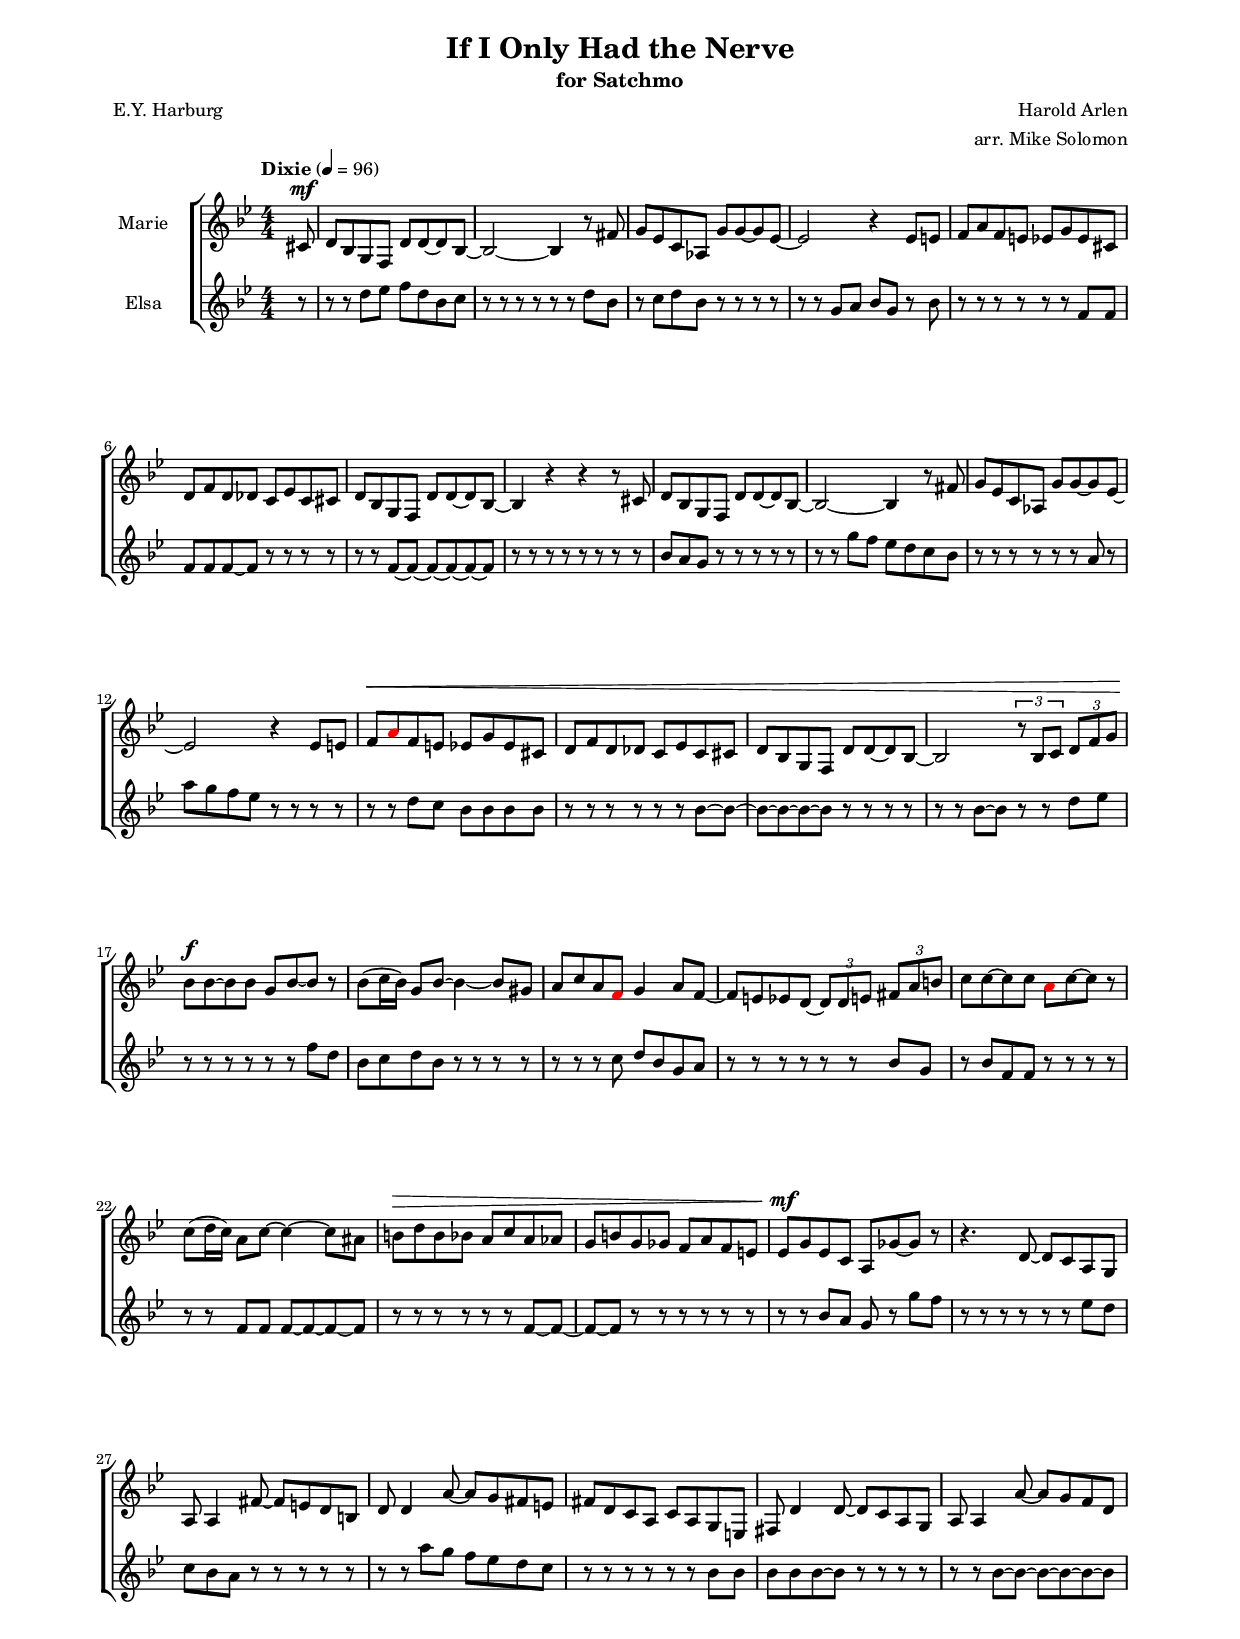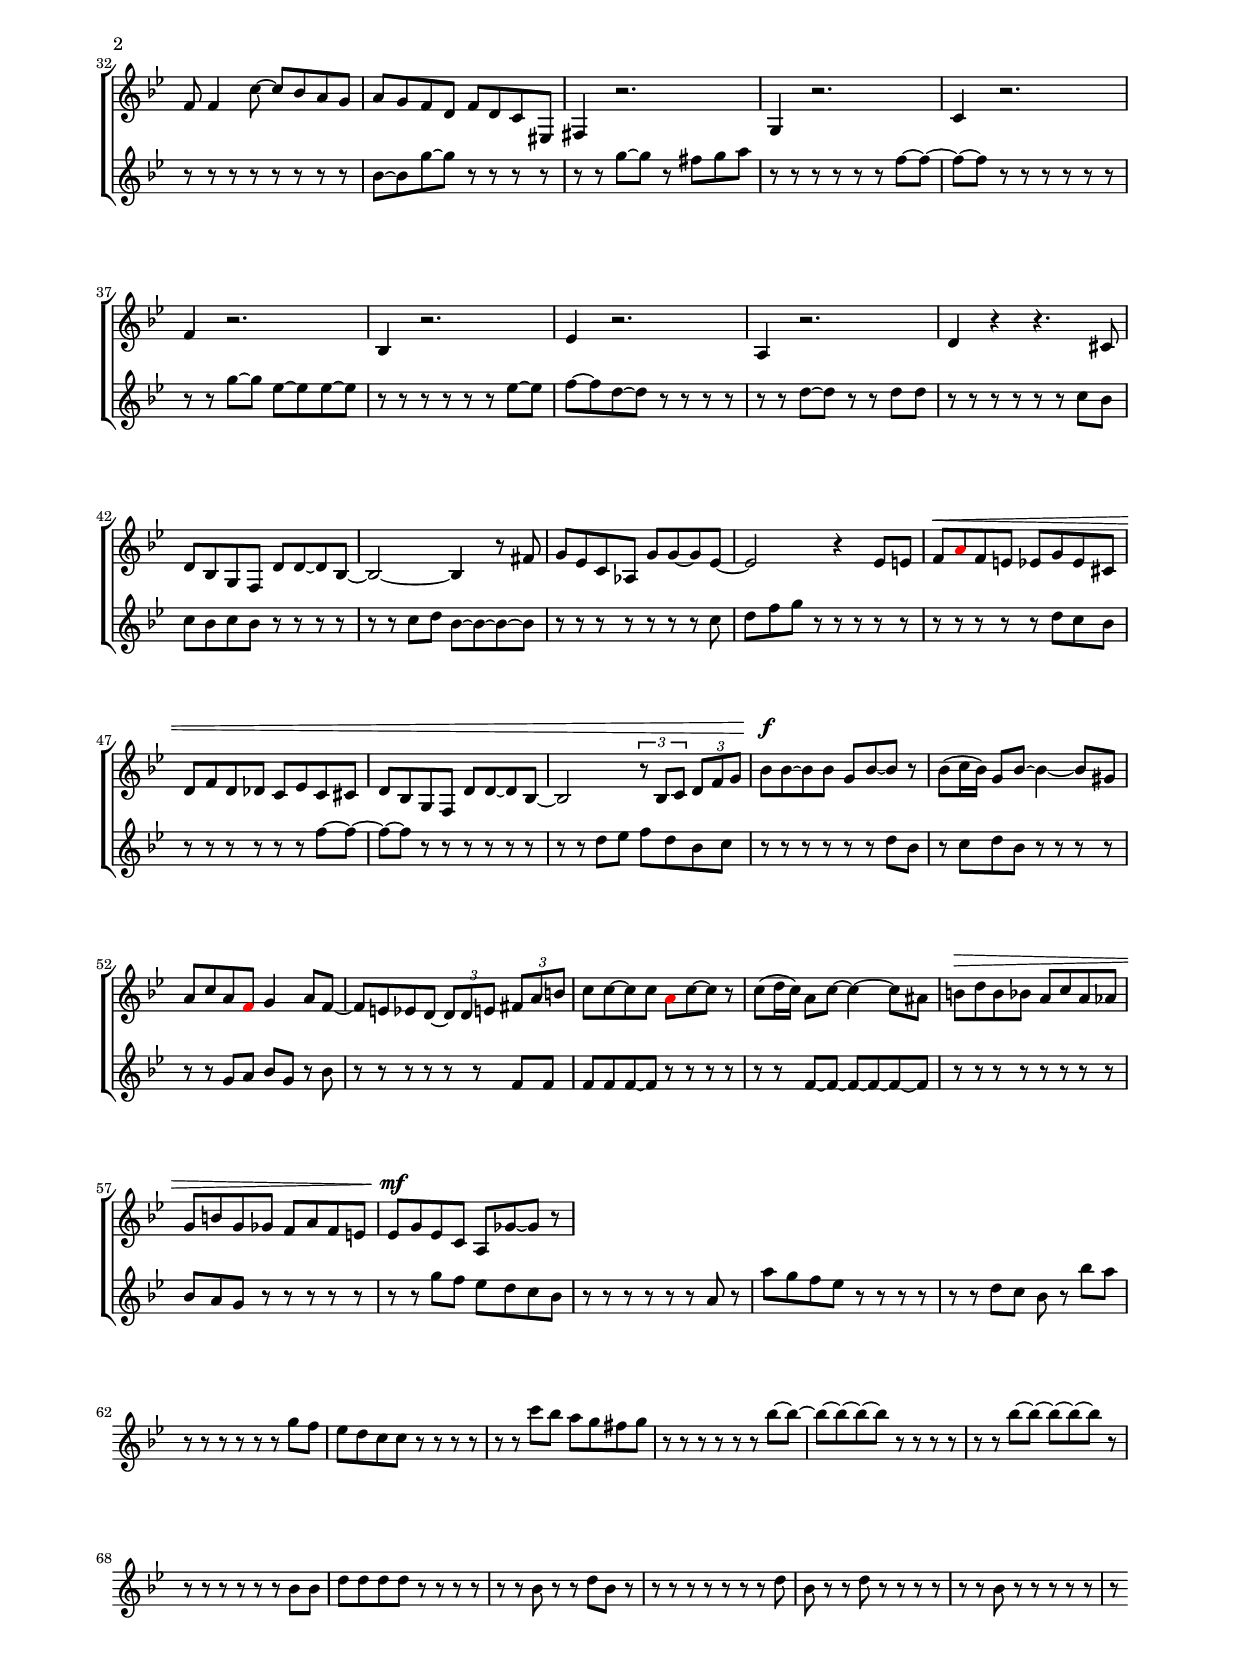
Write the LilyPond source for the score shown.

\version "2.19.0"
\include "defs-devel.ly"

marD = \markup \null
elsD = \markup \null
mikD = \markup \null
rynZ = \markup \null
desD = \markup \null

#(set-global-staff-size 15.87)
autoBeamInstruction = \autoBeamOn

solo = \markup \italic "solo"
psolo = \markup \italic "(solo)"
skat = \markup \italic "sit skat"
shoot = \markup \italic "SYT"

\header {
  title = "If I Only Had the Nerve"
  subtitle = "for Satchmo"
  %title = "Somewhere Over the Rainbow"
  composer = "Harold Arlen"
  poet = "E.Y. Harburg"
  arranger = "arr. Mike Solomon"
  %arranger = "arr. (anon)"
}
\paper {
  #(define fonts
    (set-global-fonts
    #:music "lilyjazz"
    #:brace "lilyjazz"
    #:roman "LilyJAZZText"
    #:sans "LilyJAZZChord"
    #:factor (/ staff-height pt 20)
  ))
  ragged-right = ##f
  left-margin = 0.75\in
  right-margin = 0.75\in
  top-margin = 0.5\in
  bottom-margin = 0.6\in
  ragged-last-bottom = ##f
  %max-systems-per-page = #2
  %oddHeaderMarkup = "FIRST FULL DRAFT 20.10.14 4:44"
  %evenHeaderMarkup = "FIRST FULL DRAFT 20.10.14 4:44"
}


#(ly:set-option 'point-and-click #f)

#(set-global-staff-size 15.87)

railroad =  {
  \once \override BreathingSign.text = \markup \musicglyph #"scripts.caesura.straight"
  \breathe
}
myred = \once \override NoteHead #'color = #red

php = \once \override Hairpin.stencil = #(parenthesize-callback ly:hairpin::print)

\paper {
  footnote-separator-markup = \markup { \column { " "\override #`(span-factor . 1/5) { \draw-hline } }}
  footnote-padding = 1\mm
  top-system-spacing = #'((basic-distance . 1) (minimum-distance . 0) (padding . 1) (stretchability . 40))
  bottom-system-spacing = #'((basic-distance . 1) (minimum-distance . 0) (padding . 1) (stretchability . 50))
  ragged-right = ##f
}

prefatoryMatter = {
  \key bes \major
  \autoBeamInstruction
  \time 4/4
}

scorePrefatoryMatter = {
  \prefatoryMatter
  \partial 8
}

midiPrefatoryMatter = {
  \prefatoryMatter
  \partial 8
}

theme = \relative c {
  cis8-\tag #'first \mf |
  d8 bes8 g8 f8 d'8 d8 ~ d8 bes8 ~ |
  bes2 ~ bes4 r8 fis'8 |
  g8 ees8 c8 aes8 g'8 g8 ~ g8 ees8 ~ |
  ees2 r4 ees8 e8 |
  f8-\tag #'second \< \tag #'second { \rred } a8 f8 e8 ees8 g8 ees8 cis8 |
  d8 f8 d8 des8 c8 ees8 c8 cis8 |
  d8 bes8 g8 f8 d'8 d8 ~ d8 bes8 ~ |
  \tag #'first { bes4 }
  \tag #'second { bes2 }
}

marks = {
  \tempo "Dixie" 4=96
  \time 4/4
  \partial 8 s8
  \repeat unfold 25 { s1 }
}

soprano = \transpose c c {
  \transpose c c' \removeWithTag #'second \theme
  r4 r4 r8
  \transpose c c' \removeWithTag #'first \theme
  \relative c' {
    \times 2/3 { r8 bes c } \times 2/3 { d f g } |
    bes8\f bes8 ~ bes8 bes8 g8 bes8 ~ bes8 r8 |
    bes8 ( c16 bes ) g8 bes8 ~ bes4 ~ bes8 gis8 |
    a8 c8 a8 \rred f8 g4 a8 f8 ~ |
    f8 e8 ees8 d8 ~ \times 2/3 { d d e } \times 2/3 { fis a b } |
    c8 c8 ~ c8 c8 \rred a8 c8 ~ c8 r8 |
    c8 ( d16 c ) a8 c8 ~ c4 ~ c8 ais8 |
    b8\> d8 b8 bes8 a8 c8 a8 aes8 |
    g8 b8 g8 ges8 f8 a8 f8 e8 |
    ees8\mf g8 ees8 c8 a8 ges'8 ~ ges8 r8 |
    r4. d8 ~ d c a g |
    a a4 fis'8 ~ fis e d b |
    d d4 a'8 ~ a g fis e |
    fis d c a c a g e |
    fis d'4 d8 ~ d c a g |
    a a4 a'8 ~ a g f d |
    f f4 c'8 ~ c bes a g |
    a g f d f d c eis, |
    fis4 r2. |
    g4 r2. |
    c4 r2. |
    f4 r2. |
    bes,4 r2. |
    ees4 r2. |
    a,4 r2. |
    d4 r4 r4. 
  }
  \transpose c c' \removeWithTag #'first \theme
  \relative c' {
      \times 2/3 { r8 bes c } \times 2/3 { d f g } |
      bes8\f bes8 ~ bes8 bes8 g8 bes8 ~ bes8 r8 |
      bes8 ( c16 bes ) g8 bes8 ~ bes4 ~ bes8 gis8 |
      a8 c8 a8 \rred f8 g4 a8 f8 ~ |
      f8 e8 ees8 d8 ~ \times 2/3 { d d e } \times 2/3 { fis a b } |
      c8 c8 ~ c8 c8 \rred a8 c8 ~ c8 r8 |
      c8 ( d16 c ) a8 c8 ~ c4 ~ c8 ais8 |
      b8\> d8 b8 bes8 a8 c8 a8 aes8 |
      g8 b8 g8 ges8 f8 a8 f8 e8 |
      ees8\mf g8 ees8 c8 a8 ges'8 ~ ges8 r8 |
  }
}

sopranoWords = \lyricmode {
}

test = {
  \transpose g g { r8 r8 r8 d''8 ees''8 f''8 d''8 bes'8 c''8 r8 r8 r8 r8 r8 r8 d''8 bes'8 r8 c''8 d''8 bes'8 r8 r8 r8 r8 r8 r8 g'8 a'8 bes'8 g'8 r8 bes'8 r8 r8 r8 r8 r8 r8 f'8 f'8 f'8 f'8 f'8 ~ f'8 r8 r8 r8 r8 r8 r8 f'8 ~ f'8 ~ f'8 ~ f'8 ~ f'8 ~ f'8 r8 r8 r8 r8 r8 r8 r8 r8 bes'8 a'8 g'8 r8 r8 r8 r8 r8 r8 r8 g''8 f''8 ees''8 d''8 c''8 bes'8 r8 r8 r8 r8 r8 r8 a'8 r8 a''8 g''8 f''8 ees''8 r8 r8 r8 r8 r8 r8 d''8 c''8 bes'8 bes'8 bes'8 bes'8 r8 r8 r8 r8 r8 r8 bes'8 ~ bes'8 ~ bes'8 ~ bes'8 ~ bes'8 ~ bes'8 r8 r8 r8 r8 r8 r8 bes'8 ~ bes'8 r8 r8 d''8 ees''8 r8 r8 r8 r8 r8 r8 f''8 d''8 bes'8 c''8 d''8 bes'8 r8 r8 r8 r8 r8 r8 r8 c''8 d''8 bes'8 g'8 a'8 r8 r8 r8 r8 r8 r8 bes'8 g'8 r8 bes'8 f'8 f'8 r8 r8 r8 r8 r8 r8 f'8 f'8 f'8 ~ f'8 ~ f'8 ~ f'8 r8 r8 r8 r8 r8 r8 f'8 ~ f'8 ~ f'8 ~ f'8 r8 r8 r8 r8 r8 r8 r8 r8 bes'8 a'8 g'8 r8 g''8 f''8 r8 r8 r8 r8 r8 r8 ees''8 d''8 c''8 bes'8 a'8 r8 r8 r8 r8 r8 r8 r8 a''8 g''8 f''8 ees''8 d''8 c''8 r8 r8 r8 r8 r8 r8 bes'8 bes'8 bes'8 bes'8 bes'8 ~ bes'8 r8 r8 r8 r8 r8 r8 bes'8 ~ bes'8 ~ bes'8 ~ bes'8 ~ bes'8 ~ bes'8 r8 r8 r8 r8 r8 r8 r8 r8 bes'8 ~ bes'8 g''8 ~ g''8 r8 r8 r8 r8 r8 r8 g''8 ~ g''8 r8 fis''8 g''8 a''8 r8 r8 r8 r8 r8 r8 f''8 ~ f''8 ~ f''8 ~ f''8 r8 r8 r8 r8 r8 r8 r8 r8 g''8 ~ g''8 ees''8 ~ ees''8 ees''8 ~ ees''8 r8 r8 r8 r8 r8 r8 ees''8 ~ ees''8 f''8 ~ f''8 d''8 ~ d''8 r8 r8 r8 r8 r8 r8 d''8 ~ d''8 r8 r8 d''8 d''8 r8 r8 r8 r8 r8 r8 c''8 bes'8 c''8 bes'8 c''8 bes'8 r8 r8 r8 r8 r8 r8 c''8 d''8 bes'8 ~ bes'8 ~ bes'8 ~ bes'8 r8 r8 r8 r8 r8 r8 r8 c''8 d''8 f''8 g''8 r8 r8 r8 r8 r8 r8 r8 r8 r8 r8 d''8 c''8 bes'8 r8 r8 r8 r8 r8 r8 f''8 ~ f''8 ~ f''8 ~ f''8 r8 r8 r8 r8 r8 r8 r8 r8 d''8 ees''8 f''8 d''8 bes'8 c''8 r8 r8 r8 r8 r8 r8 d''8 bes'8 r8 c''8 d''8 bes'8 r8 r8 r8 r8 r8 r8 g'8 a'8 bes'8 g'8 r8 bes'8 r8 r8 r8 r8 r8 r8 f'8 f'8 f'8 f'8 f'8 ~ f'8 r8 r8 r8 r8 r8 r8 f'8 ~ f'8 ~ f'8 ~ f'8 ~ f'8 ~ f'8 r8 r8 r8 r8 r8 r8 r8 r8 bes'8 a'8 g'8 r8 r8 r8 r8 r8 r8 r8 g''8 f''8 ees''8 d''8 c''8 bes'8 r8 r8 r8 r8 r8 r8 a'8 r8 a''8 g''8 f''8 ees''8 r8 r8 r8 r8 r8 r8 d''8 c''8 bes'8 r8 bes''8 a''8 r8 r8 r8 r8 r8 r8 g''8 f''8 ees''8 d''8 c''8 c''8 r8 r8 r8 r8 r8 r8 c'''8 bes''8 a''8 g''8 fis''8 g''8 r8 r8 r8 r8 r8 r8 bes''8 ~ bes''8 ~ bes''8 ~ bes''8 ~ bes''8 ~ bes''8 r8 r8 r8 r8 r8 r8 bes''8 ~ bes''8 ~ bes''8 ~ bes''8 ~ bes''8 r8 r8 r8 r8 r8 r8 r8 bes'8 bes'8 d''8 d''8 d''8 d''8 r8 r8 r8 r8 r8 r8 bes'8 r8 r8 d''8 bes'8 r8 r8 r8 r8 r8 r8 r8 r8 d''8 bes'8 r8 r8 d''8 r8 r8 r8 r8 r8 r8 bes'8 r8 r8 r8 r8 r8 r8 }
}


\score {
  \new ChoirStaff <<
    \new Staff \with { instrumentName = #"Marie" %shortInstrumentName = #"M."
} <<
      \new Voice = "soprano" { << { \numericTimeSignature
	\scorePrefatoryMatter
        \soprano
      } {
	\scorePrefatoryMatter
        \marks
      } >> }
      \new Lyrics \lyricsto "soprano" {
        \sopranoWords
      }
    >>
    \new Staff \with { instrumentName = #"Elsa" %shortInstrumentName = #"E."
} <<
      \new Voice = "mezzo" { \numericTimeSignature
	\scorePrefatoryMatter
        \test
      }
    >>
  >>
  \layout {
    \context {
      \Voice
      \override TextScript #'layer = #6
      \override NoteHead #'layer = #7
      \override Glissando #'breakable = ##t
      \override TupletNumber #'breakable = ##t
      \override TupletBracket #'breakable = ##t
      \override DynamicLineSpanner.direction = #UP
      \remove "Forbid_line_break_engraver"
    }
    \context {
      \Staff
      %\consists "Metronome_mark_engraver"
      \override TimeSignature #'style = #'numbered
      \override StaffSymbol #'layer = #4
      \override TimeSignature #'layer = #3
      \override TimeSignature #'whiteout = ##t
    }
    \context {
      \Lyrics
      %\override LyricText #'whiteout = ##t
      \override LyricText #'layer = #6
    }
    \context {
      \Score
      %\remove "Metronome_mark_engraver"
      \override NonMusicalPaperColumn #'allow-loose-spacing = ##f
    }
  }
}
